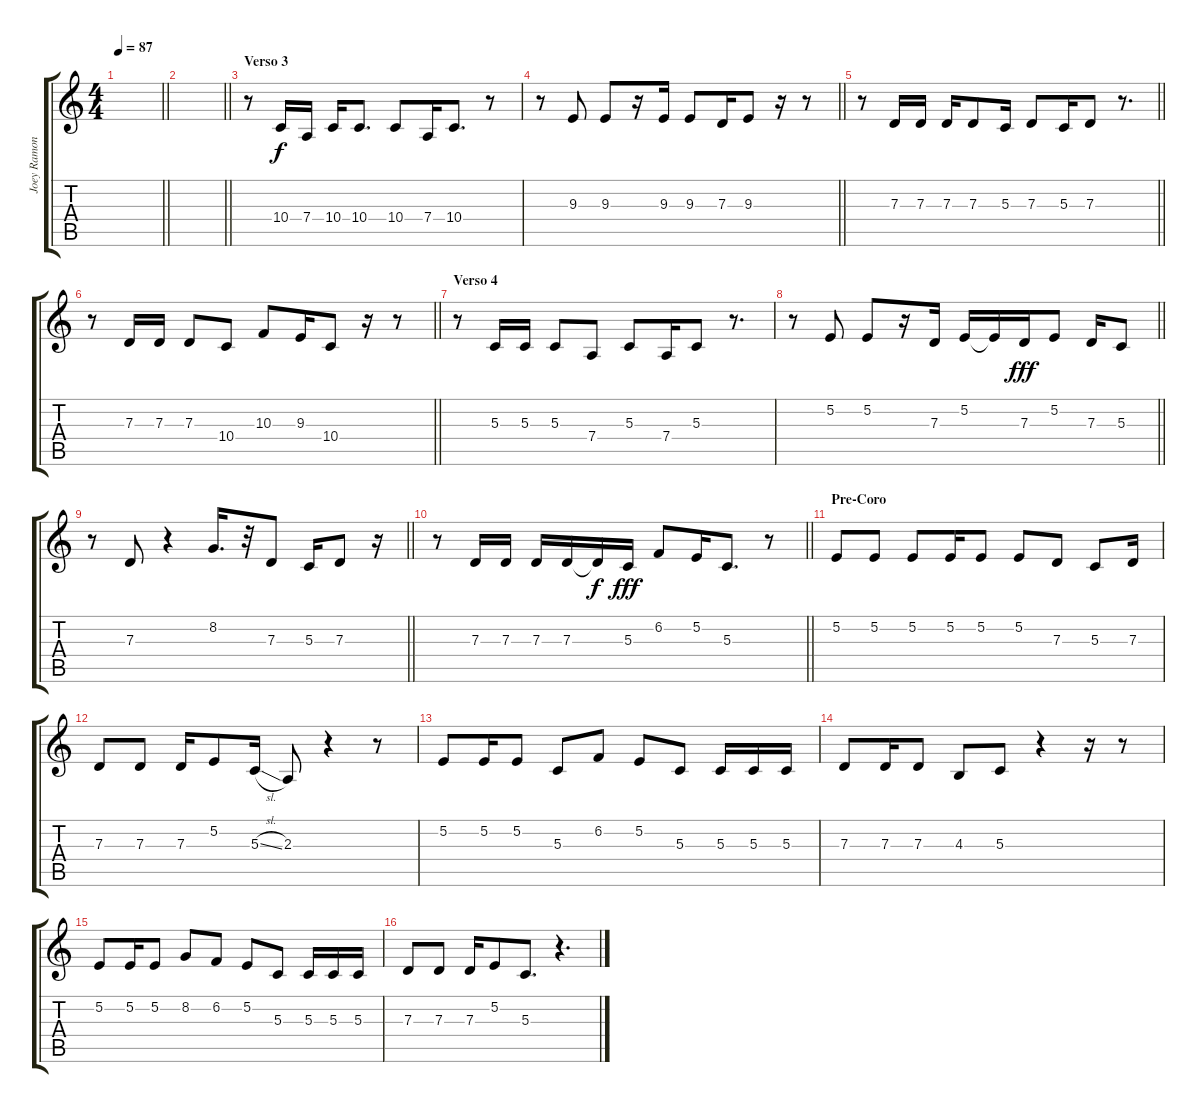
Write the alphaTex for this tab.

\track ("Joey Ramone " "Joey Ramon") {instrument synthbrass1}
\staff {score tabs}
\tuning (E4 B3 G3 D3 A2 E2) {hide}
\ts (4 4)
\tempo 87
\clef g2
\barLineRight lightlight
\ks c
|
\barLineRight lightlight
|
\section ("" "Verso 3")
r.8 10.4.16 7.4.16 10.4.16 10.4.8{d} 10.4.8 7.4.16 10.4.8{d} r.8 |
\barLineRight lightlight
r.8 9.3.8 9.3.8 r.16 9.3.16 9.3.8 7.3.16 9.3.8 r.16 r.8 |
\barLineRight lightlight
r.8 7.3.16 7.3.16 7.3.16 7.3.8 5.3.16 7.3.8 5.3.16 7.3.8 r.8{d} |
\barLineRight lightlight
r.8 7.3.16 7.3.16 7.3.8 10.4.8 10.3.8 9.3.16 10.4.8 r.16 r.8 |
\section ("" "Verso 4")
r.8 5.3.16 5.3.16 5.3.8 7.4.8 5.3.8 7.4.16 5.3.8 r.8{d} |
\barLineRight lightlight
r.8 5.2.8 5.2.8 r.16 7.3.16 5.2.16 5.2{t}.16{dy f} 7.3.16{dy fff} 5.2.8 7.3.16 5.3.8 |
\barLineRight lightlight
r.8 7.3.8 r.4 8.2.16{d} r.32 7.3.8 5.3.16 7.3.8 r.16 |
\barLineRight lightlight
r.8 7.3.16 7.3.16 7.3.16 7.3.16 7.3{t}.16{dy f} 5.3.16{dy fff} 6.2.8 5.2.16 5.3.8{d} r.8 |
\section ("" "Pre-Coro")
5.2.8 5.2.8 5.2.8 5.2.16 5.2.8 5.2.8 7.3.8 5.3.8 7.3.16 |
7.3.8 7.3.8 7.3.16 5.2.8 5.3{sl}.16 2.3.8 r.4 r.8 |
5.2.8 5.2.16 5.2.8 5.3.8 6.2.8 5.2.8 5.3.8 5.3.16 5.3.16 5.3.16 |
7.3.8 7.3.16 7.3.8 4.3.8 5.3.8 r.4 r.16 r.8 |
5.2.8 5.2.16 5.2.8 8.2.8 6.2.8 5.2.8 5.3.8 5.3.16 5.3.16 5.3.16 |
7.3.8 7.3.8 7.3.16 5.2.8 5.3.8{d} r.4{d}
